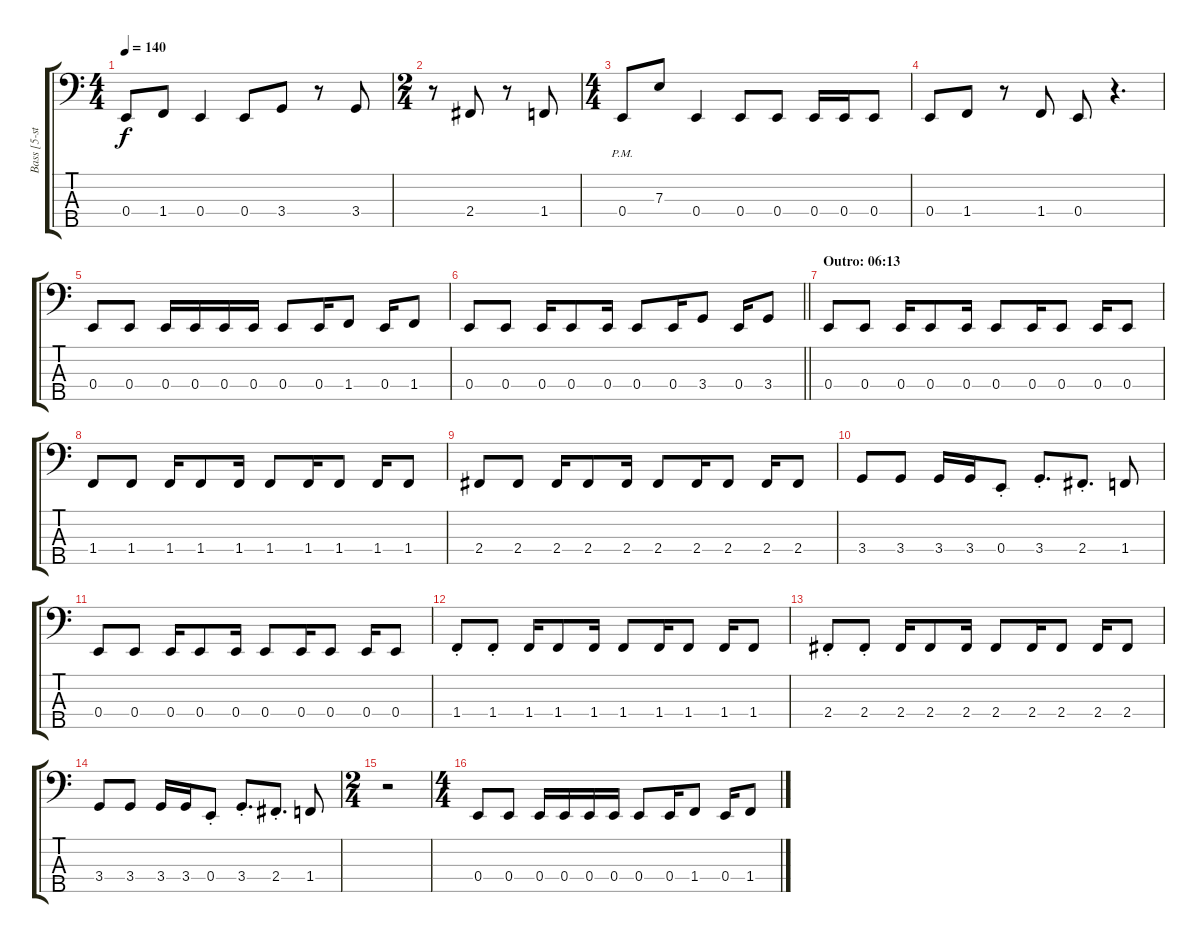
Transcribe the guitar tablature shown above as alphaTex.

\track ("Bass [5-string]" "Bass [5-st") {instrument electricbasspick}
\staff {score tabs}
\tuning (G2 D2 A1 E1 B0) {hide}
\ts (4 4)
\tempo 140
\clef f4
\ks c
0.4.8{dy f} 1.4.8 0.4.4 0.4.8 3.4.8 r.8 3.4.8 |
\ts (2 4)
r.8 2.4.8 r.8 1.4.8 |
\ts (4 4)
0.4{pm}.8 7.3.8 0.4.4 0.4.8 0.4.8 0.4.16 0.4.16 0.4.8 |
0.4.8 1.4.8 r.8 1.4.8 0.4.8 r.4{d} |
0.4.8 0.4.8 0.4.16 0.4.16 0.4.16 0.4.16 0.4.8 0.4.16 1.4.8 0.4.16 1.4.8 |
\barLineRight lightlight
0.4.8 0.4.8 0.4.16 0.4.8 0.4.16 0.4.8 0.4.16 3.4.8 0.4.16 3.4.8 |
\section ("" "Outro: 06:13")
0.4.8 0.4.8 0.4.16 0.4.8 0.4.16 0.4.8 0.4.16 0.4.8 0.4.16 0.4.8 |
1.4.8 1.4.8 1.4.16 1.4.8 1.4.16 1.4.8 1.4.16 1.4.8 1.4.16 1.4.8 |
2.4.8 2.4.8 2.4.16 2.4.8 2.4.16 2.4.8 2.4.16 2.4.8 2.4.16 2.4.8 |
3.4.8 3.4.8 3.4.16 3.4.16 0.4{st}.8 3.4{st}.8{d} 2.4{st}.8{d} 1.4.8 |
0.4.8 0.4.8 0.4.16 0.4.8 0.4.16 0.4.8 0.4.16 0.4.8 0.4.16 0.4.8 |
1.4{st}.8 1.4{st}.8 1.4.16 1.4.8 1.4.16 1.4.8 1.4.16 1.4.8 1.4.16 1.4.8 |
2.4{st}.8 2.4{st}.8 2.4.16 2.4.8 2.4.16 2.4.8 2.4.16 2.4.8 2.4.16 2.4.8 |
3.4.8 3.4.8 3.4.16 3.4.16 0.4{st}.8 3.4{st}.8{d} 2.4{st}.8{d} 1.4.8 |
\ts (2 4)
r.2 |
\ts (4 4)
0.4.8 0.4.8 0.4.16 0.4.16 0.4.16 0.4.16 0.4.8 0.4.16 1.4.8 0.4.16 1.4.8
